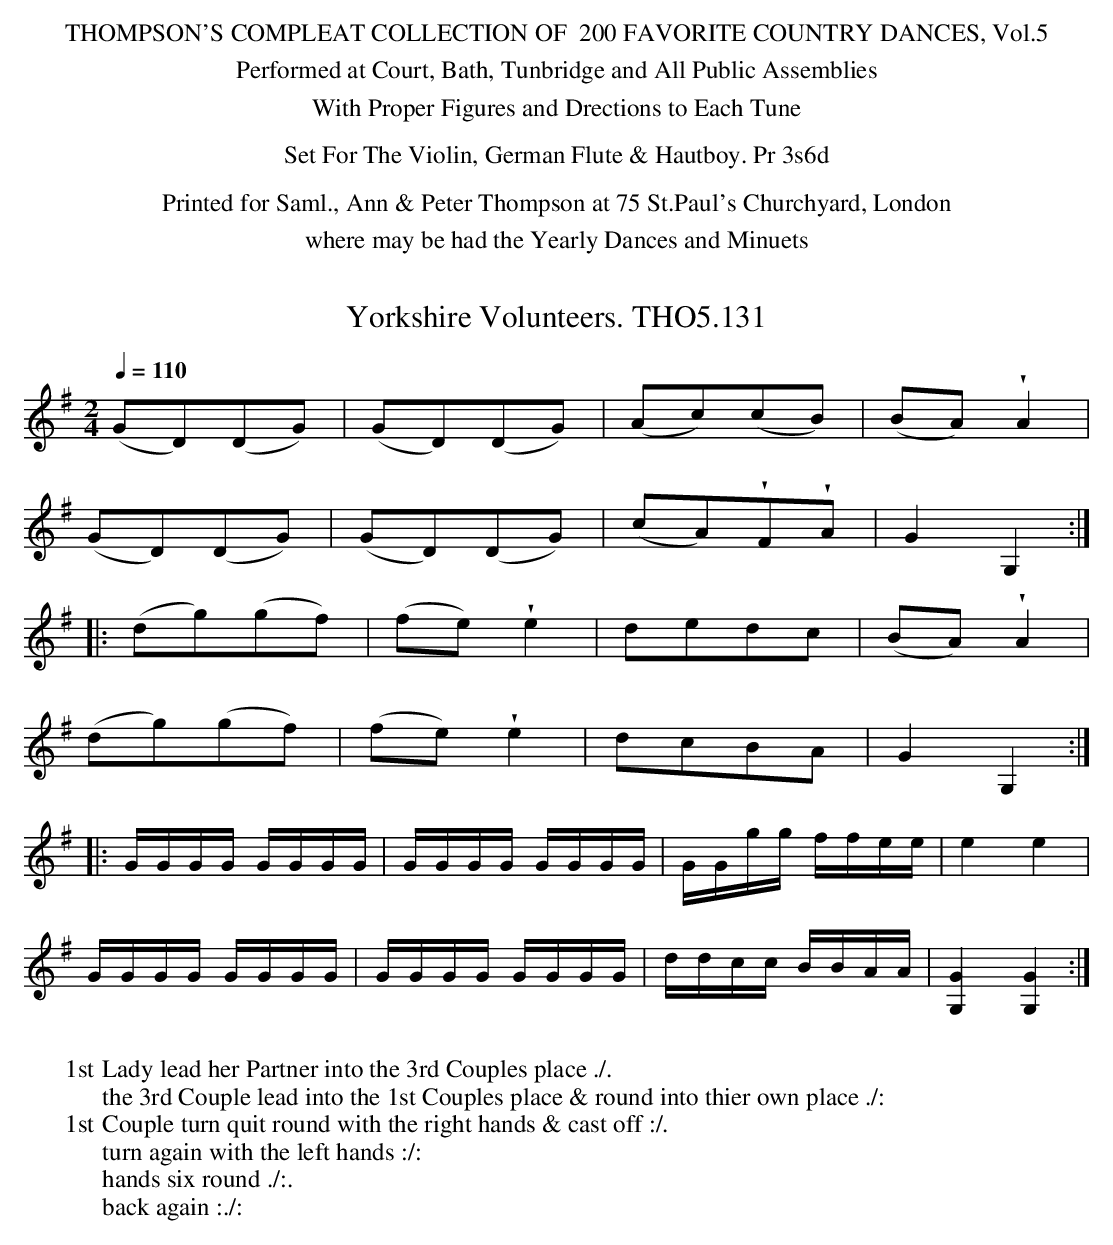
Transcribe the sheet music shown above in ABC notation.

X:1
T:Yorkshire Volunteers. THO5.131
M:2/4
L:1/8
U:w=!wedge!
Q:1/4=110
K:G
(GD)(DG)|(GD)(DG)|(Ac)(cB)|(BA)wA2|
(GD)(DG)|(GD)(DG)|(cA)wFwA|G2G,2:|
|:(dg)(gf)|(fe)we2|dedc|(BA)wA2|
(dg)(gf)|(fe)we2|dcBA|G2G,2:|
|:G/G/G/G/ G/G/G/G/|G/G/G/G/ G/G/G/G/|G/G/g/g/ f/f/e/e/|e2e2|
G/G/G/G/ G/G/G/G/|G/G/G/G/ G/G/G/G/|d/d/c/c/ B/B/A/A/|[G2G,2][G2G,2]:|
W:
W:1st Lady lead her Partner into the 3rd Couples place ./.
W:the 3rd Couple lead into the 1st Couples place & round into thier own place ./:
W:1st Couple turn quit round with the right hands & cast off :/.
W:turn again with the left hands :/:
W:hands six round ./:.
W:back again :./:
